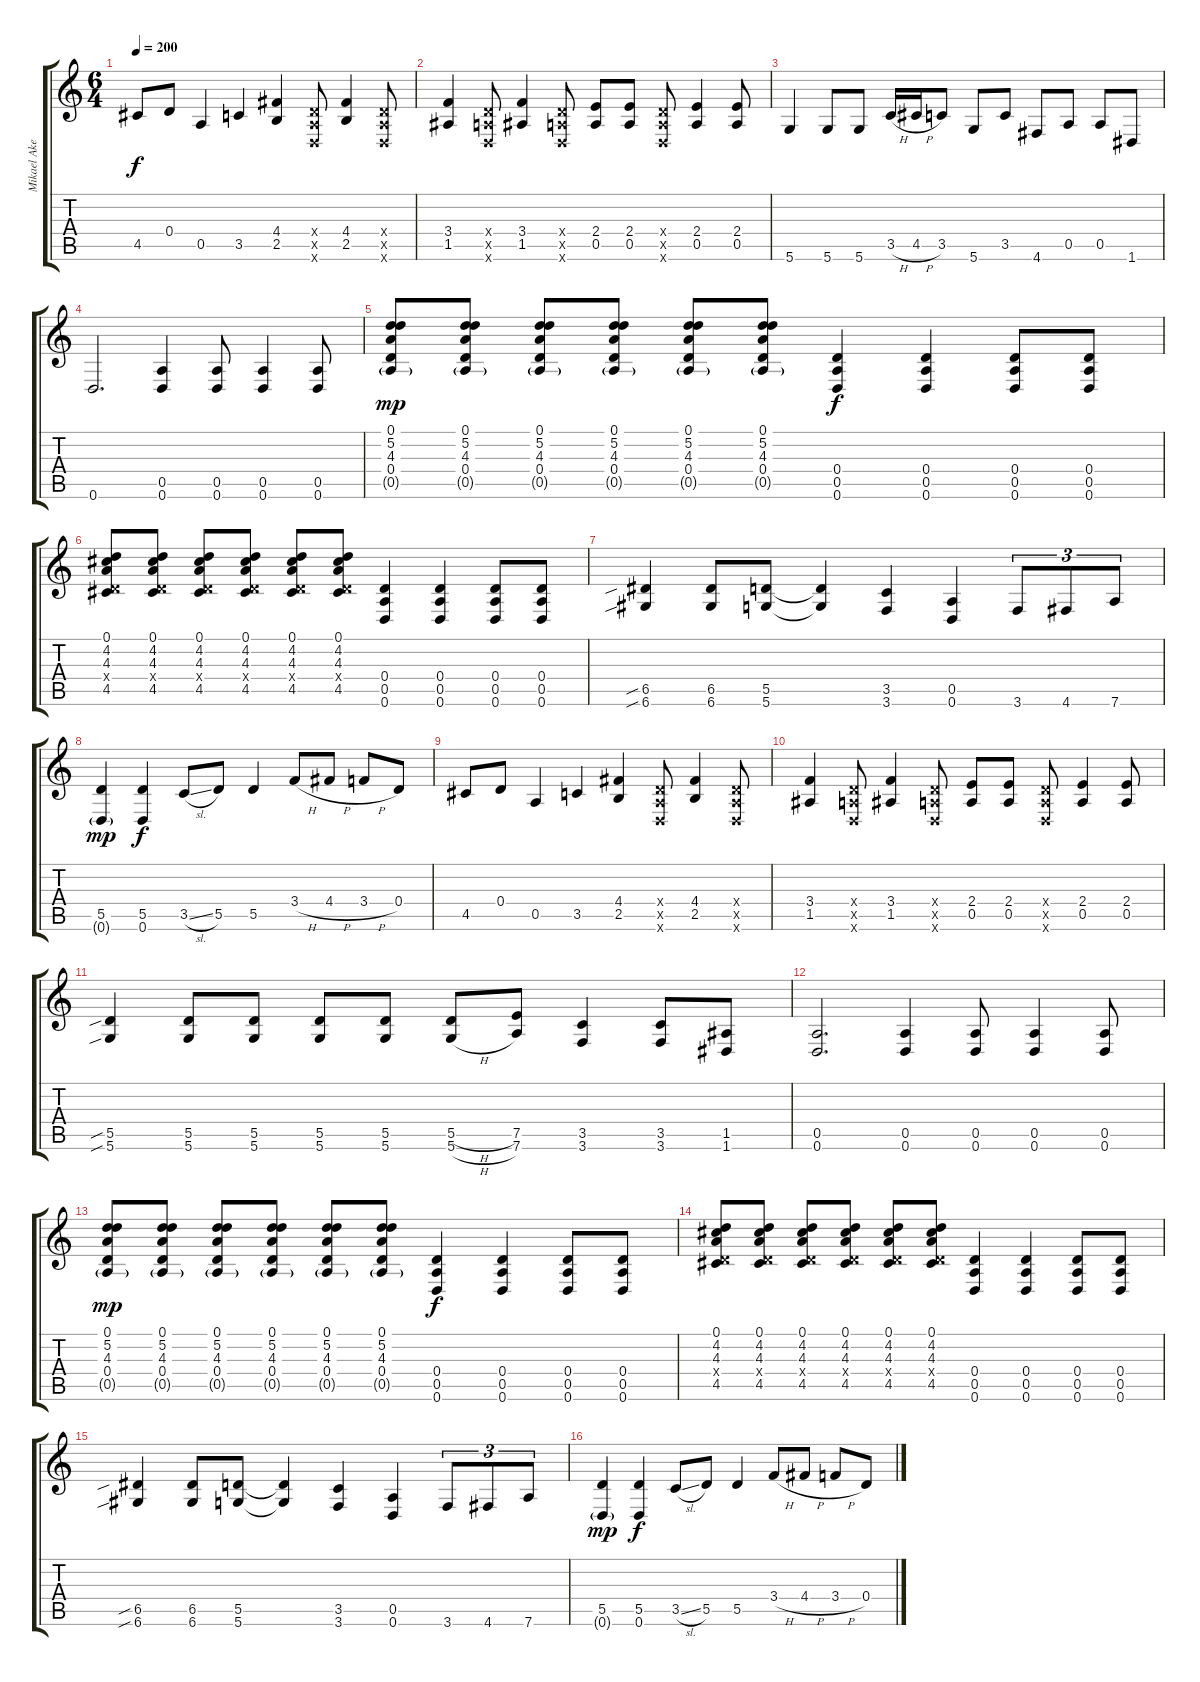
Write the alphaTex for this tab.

\track ("Mikael Akerfeldt" "Mikael Ake") {instrument distortionguitar}
\staff {score tabs}
\tuning (D4 A3 F3 D3 A2 D2) {hide}
\ts (6 4)
\tempo 200
\clef g2
\ks c
4.5.8{dy f} 0.4.8 0.5.4 3.5.4 (4.4 2.5).4 (0.4{x} 0.5{x} 0.6{x}).8 (4.4 2.5).4 (0.4{x} 0.5{x} 0.6{x}).8 |
(3.4 1.5).4 (0.4{x} 0.5{x} 0.6{x}).8 (3.4 1.5).4 (0.4{x} 0.5{x} 0.6{x}).8 (2.4 0.5).8 (2.4 0.5).8 (0.4{x} 0.5{x} 0.6{x}).8 (2.4 0.5).4 (2.4 0.5).8 |
5.6.4 5.6.8 5.6.8 3.5{h}.16 4.5{h}.16 3.5.8 5.6.8 3.5.8 4.6.8 0.5.8 0.5.8 1.6.8 |
0.6.2{d} (0.5 0.6).4 (0.5 0.6).8 (0.5 0.6).4 (0.5 0.6).8 |
(0.1 5.2 4.3 0.4 0.5{g}).8{dy mp} (0.1 5.2 4.3 0.4 0.5{g}).8 (0.1 5.2 4.3 0.4 0.5{g}).8 (0.1 5.2 4.3 0.4 0.5{g}).8 (0.1 5.2 4.3 0.4 0.5{g}).8 (0.1 5.2 4.3 0.4 0.5{g}).8 (0.4 0.5 0.6).4{dy f} (0.4 0.5 0.6).4 (0.4 0.5 0.6).8 (0.4 0.5 0.6).8 |
(0.1 4.2 4.3 0.4{x} 4.5).8 (0.1 4.2 4.3 0.4{x} 4.5).8 (0.1 4.2 4.3 0.4{x} 4.5).8 (0.1 4.2 4.3 0.4{x} 4.5).8 (0.1 4.2 4.3 0.4{x} 4.5).8 (0.1 4.2 4.3 0.4{x} 4.5).8 (0.4 0.5 0.6).4 (0.4 0.5 0.6).4 (0.4 0.5 0.6).8 (0.4 0.5 0.6).8 |
(6.5{sib} 6.6{sib}).4 (6.5 6.6).8 (5.5 5.6).8 (5.5{t} 5.6{t}).4 (3.5 3.6).4 (0.5 0.6).4 3.6.8{tu (3 2)} 4.6.8{tu (3 2)} 7.6.8{tu (3 2)} |
(5.5 0.6{g}).4{dy mp} (5.5 0.6).4{dy f} 3.5{sl}.8 5.5.8 5.5.4 3.4{h}.8 4.4{h}.8 3.4{h}.8 0.4.8 |
4.5.8 0.4.8 0.5.4 3.5.4 (4.4 2.5).4 (0.4{x} 0.5{x} 0.6{x}).8 (4.4 2.5).4 (0.4{x} 0.5{x} 0.6{x}).8 |
(3.4 1.5).4 (0.4{x} 0.5{x} 0.6{x}).8 (3.4 1.5).4 (0.4{x} 0.5{x} 0.6{x}).8 (2.4 0.5).8 (2.4 0.5).8 (0.4{x} 0.5{x} 0.6{x}).8 (2.4 0.5).4 (2.4 0.5).8 |
(5.5{sib} 5.6{sib}).4 (5.5 5.6).8 (5.5 5.6).8 (5.5 5.6).8 (5.5 5.6).8 (5.5{h} 5.6{h}).8 (7.5 7.6).8 (3.5 3.6).4 (3.5 3.6).8 (1.5 1.6).8 |
(0.5 0.6).2{d} (0.5 0.6).4 (0.5 0.6).8 (0.5 0.6).4 (0.5 0.6).8 |
(0.1 5.2 4.3 0.4 0.5{g}).8{dy mp} (0.1 5.2 4.3 0.4 0.5{g}).8 (0.1 5.2 4.3 0.4 0.5{g}).8 (0.1 5.2 4.3 0.4 0.5{g}).8 (0.1 5.2 4.3 0.4 0.5{g}).8 (0.1 5.2 4.3 0.4 0.5{g}).8 (0.4 0.5 0.6).4{dy f} (0.4 0.5 0.6).4 (0.4 0.5 0.6).8 (0.4 0.5 0.6).8 |
(0.1 4.2 4.3 0.4{x} 4.5).8 (0.1 4.2 4.3 0.4{x} 4.5).8 (0.1 4.2 4.3 0.4{x} 4.5).8 (0.1 4.2 4.3 0.4{x} 4.5).8 (0.1 4.2 4.3 0.4{x} 4.5).8 (0.1 4.2 4.3 0.4{x} 4.5).8 (0.4 0.5 0.6).4 (0.4 0.5 0.6).4 (0.4 0.5 0.6).8 (0.4 0.5 0.6).8 |
(6.5{sib} 6.6{sib}).4 (6.5 6.6).8 (5.5 5.6).8 (5.5{t} 5.6{t}).4 (3.5 3.6).4 (0.5 0.6).4 3.6.8{tu (3 2)} 4.6.8{tu (3 2)} 7.6.8{tu (3 2)} |
(5.5 0.6{g}).4{dy mp} (5.5 0.6).4{dy f} 3.5{sl}.8 5.5.8 5.5.4 3.4{h}.8 4.4{h}.8 3.4{h}.8 0.4.8
